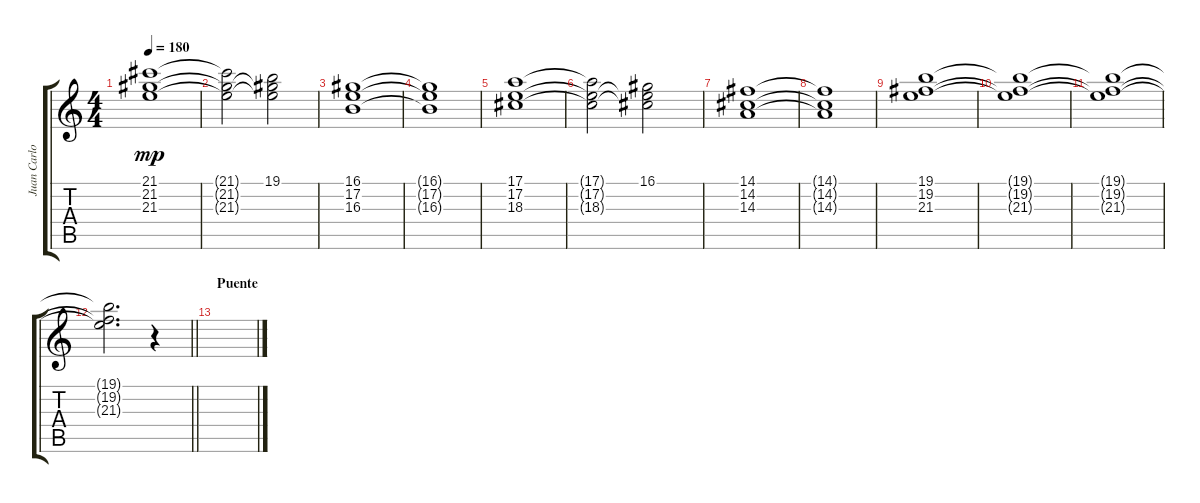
\track ("Juan Carlos" "Juan Carlo") {instrument rockorgan}
\staff {score tabs}
\tuning (E4 B3 G3 D3 A2 E2) {hide}
\ts (4 4)
\tempo 180
\clef g2
\ks c
(21.1 21.2 21.3).1{dy mp} |
(21.1{t} 21.2{t} 21.3{t}).2 (19.1 21.2{t} 21.3{t}).2 |
(16.1 17.2 16.3).1 |
(16.1{t} 17.2{t} 16.3{t}).1 |
(17.1 17.2 18.3).1 |
(17.1{t} 17.2{t} 18.3{t}).2 (16.1 17.2{t} 18.3{t}).2 |
(14.1 14.2 14.3).1 |
(14.1{t} 14.2{t} 14.3{t}).1 |
(19.1 19.2 21.3).1 |
(19.1{t} 19.2{t} 21.3{t}).1 |
(19.1{t} 19.2{t} 21.3{t}).1 |
\barLineRight lightlight
(19.1{t} 19.2{t} 21.3{t}).2{d} r.4 |
\section ("" "Puente")
